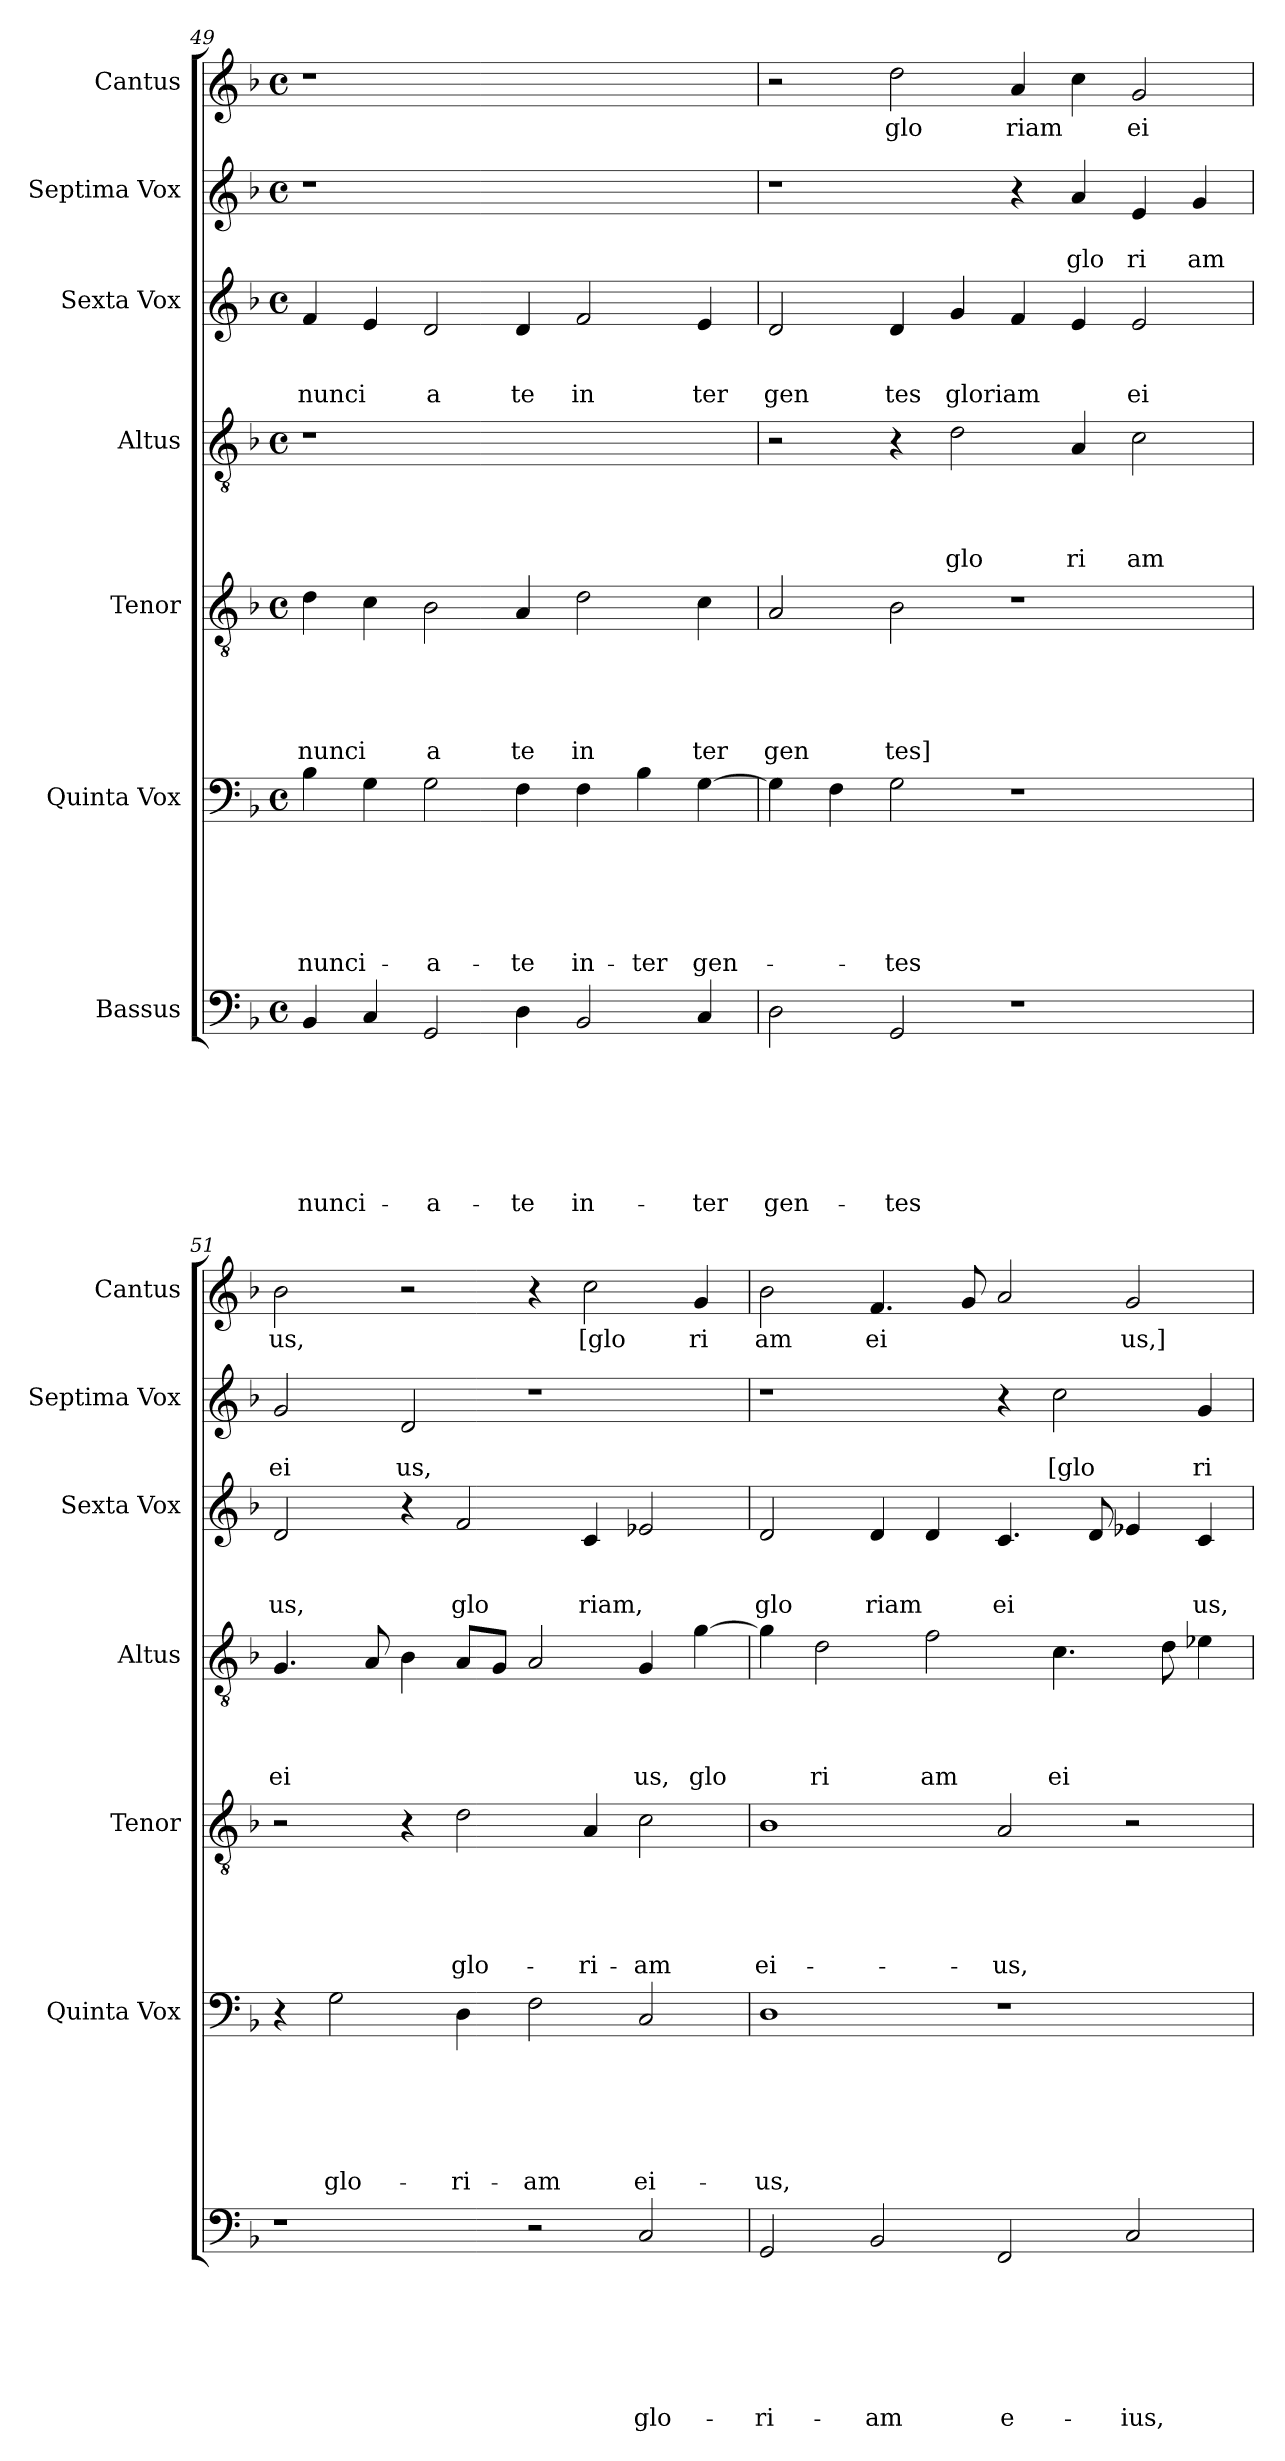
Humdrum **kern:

**kern	**text	**text	**text	**text	**text	**text	**text	**kern	**text	**text	**text	**text	**text	**text	**kern	**text	**text	**text	**text	**text	**kern	**text	**text	**text	**text	**kern	**text	**text	**text	**kern	**text	**text	**kern	**text
*part7	*part7	*part7	*part7	*part7	*part7	*part7	*part7	*part6	*part6	*part6	*part6	*part6	*part6	*part6	*part5	*part5	*part5	*part5	*part5	*part5	*part4	*part4	*part4	*part4	*part4	*part3	*part3	*part3	*part3	*part2	*part2	*part2	*part1	*part1
*staff7	*staff7	*staff7	*staff7	*staff7	*staff7	*staff7	*staff7	*staff6	*staff6	*staff6	*staff6	*staff6	*staff6	*staff6	*staff5	*staff5	*staff5	*staff5	*staff5	*staff5	*staff4	*staff4	*staff4	*staff4	*staff4	*staff3	*staff3	*staff3	*staff3	*staff2	*staff2	*staff2	*staff1	*staff1
*I"Bassus	*	*	*	*	*	*	*	*I"Quinta Vox	*	*	*	*	*	*	*I"Tenor	*	*	*	*	*	*I"Altus	*	*	*	*	*I"Sexta Vox	*	*	*	*I"Septima Vox	*	*	*I"Cantus	*
*	*	*	*	*	*	*	*	*I'Quinta Vox	*	*	*	*	*	*	*I'Tenor	*	*	*	*	*	*I'Altus	*	*	*	*	*I'Sexta Vox	*	*	*	*I'Septima Vox	*	*	*I'Cantus	*
*clefF4	*	*	*	*	*	*	*	*clefF4	*	*	*	*	*	*	*clefGv2	*	*	*	*	*	*clefGv2	*	*	*	*	*clefG2	*	*	*	*clefG2	*	*	*clefG2	*
*k[b-]	*	*	*	*	*	*	*	*k[b-]	*	*	*	*	*	*	*k[b-]	*	*	*	*	*	*k[b-]	*	*	*	*	*k[b-]	*	*	*	*k[b-]	*	*	*k[b-]	*
*F:	*	*	*	*	*	*	*	*F:	*	*	*	*	*	*	*F:	*	*	*	*	*	*F:	*	*	*	*	*F:	*	*	*	*F:	*	*	*F:	*
*M4/4	*	*	*	*	*	*	*	*M4/4	*	*	*	*	*	*	*M4/4	*	*	*	*	*	*M4/4	*	*	*	*	*M4/4	*	*	*	*M4/4	*	*	*M4/4	*
*met(c)	*	*	*	*	*	*	*	*met(c)	*	*	*	*	*	*	*met(c)	*	*	*	*	*	*met(c)	*	*	*	*	*met(c)	*	*	*	*met(c)	*	*	*met(c)	*
=49	=49	=49	=49	=49	=49	=49	=49	=49	=49	=49	=49	=49	=49	=49	=49	=49	=49	=49	=49	=49	=49	=49	=49	=49	=49	=49	=49	=49	=49	=49	=49	=49	=49	=49
!	!	!	!	!	!	!	!LO:LY:b	!	!	!	!	!	!	!LO:LY:b	!	!	!	!	!	!LO:LY:b	!	!	!	!	!	!	!	!	!LO:LY:b	!	!	!	!	!
4BB-/	.	.	.	.	.	.	-nunci-	4B-\	.	.	.	.	.	-nunci-	4d\	.	.	.	.	nunci	1r	.	.	.	.	4f/	.	.	nunci	1r	.	.	1r	.
4C/	.	.	.	.	.	.	.	4G\	.	.	.	.	.	.	4c\	.	.	.	.	.	.	.	.	.	.	4e/	.	.	.	.	.	.	.	.
!	!	!	!	!	!	!	!LO:LY:b	!	!	!	!	!	!	!LO:LY:b	!	!	!	!	!	!LO:LY:b	!	!	!	!	!	!	!	!	!LO:LY:b	!	!	!	!	!
2GG/	.	.	.	.	.	.	-a-	2G\	.	.	.	.	.	-a-	2B-\	.	.	.	.	a	.	.	.	.	.	2d/	.	.	a	.	.	.	.	.
!	!	!	!	!	!	!	!LO:LY:b	!	!	!	!	!	!	!LO:LY:b	!	!	!	!	!	!LO:LY:b	!	!	!	!	!	!	!	!	!LO:LY:b	!	!	!	!	!
4D\	.	.	.	.	.	.	-te	4F\	.	.	.	.	.	-te	4A/	.	.	.	.	te	1ryy	.	.	.	.	4d/	.	.	te	1ryy	.	.	1ryy	.
!	!	!	!	!	!	!	!LO:LY:b	!	!	!	!	!	!	!LO:LY:b	!	!	!	!	!	!LO:LY:b	!	!	!	!	!	!	!	!	!LO:LY:b	!	!	!	!	!
2BB-/	.	.	.	.	.	.	in-	4F\	.	.	.	.	.	in-	2d\	.	.	.	.	in	.	.	.	.	.	2f/	.	.	in	.	.	.	.	.
!	!	!	!	!	!	!	!	!	!	!	!	!	!	!LO:LY:b	!	!	!	!	!	!	!	!	!	!	!	!	!	!	!	!	!	!	!	!
.	.	.	.	.	.	.	.	4B-\	.	.	.	.	.	-ter	.	.	.	.	.	.	.	.	.	.	.	.	.	.	.	.	.	.	.	.
!	!	!	!	!	!	!	!LO:LY:b	!	!	!	!	!	!	!LO:LY:b	!	!	!	!	!	!LO:LY:b	!	!	!	!	!	!	!	!	!LO:LY:b	!	!	!	!	!
4C/	.	.	.	.	.	.	-ter	[>4G\	.	.	.	.	.	gen-	4c\	.	.	.	.	ter	.	.	.	.	.	4e/	.	.	ter	.	.	.	.	.
=50	=50	=50	=50	=50	=50	=50	=50	=50	=50	=50	=50	=50	=50	=50	=50	=50	=50	=50	=50	=50	=50	=50	=50	=50	=50	=50	=50	=50	=50	=50	=50	=50	=50	=50
!	!	!	!	!	!	!	!LO:LY:b	!	!	!	!	!	!	!	!	!	!	!	!	!LO:LY:b	!	!	!	!	!	!	!	!	!LO:LY:b	!	!	!	!	!
2D\	.	.	.	.	.	.	gen-	4G\]	.	.	.	.	.	.	2A/	.	.	.	.	gen	2r	.	.	.	.	2d/	.	.	gen	1r	.	.	2r	.
.	.	.	.	.	.	.	.	4F\	.	.	.	.	.	.	.	.	.	.	.	.	.	.	.	.	.	.	.	.	.	.	.	.	.	.
!	!	!	!	!	!	!	!LO:LY:b	!	!	!	!	!	!	!LO:LY:b	!	!	!	!	!	!LO:LY:b	!	!	!	!	!	!	!	!	!LO:LY:b	!	!	!	!	!LO:LY:b
2GG/	.	.	.	.	.	.	-tes	2G\	.	.	.	.	.	-tes	2B-\	.	.	.	.	tes]	4r	.	.	.	.	4d/	.	.	tes	.	.	.	2dd\	glo
!	!	!	!	!	!	!	!	!	!	!	!	!	!	!	!	!	!	!	!	!	!	!	!	!	!LO:LY:b	!	!	!	!LO:LY:b	!	!	!	!	!
.	.	.	.	.	.	.	.	.	.	.	.	.	.	.	.	.	.	.	.	.	2d\	.	.	.	glo	4g/	.	.	gloriam	.	.	.	.	.
!	!	!	!	!	!	!	!	!	!	!	!	!	!	!	!	!	!	!	!	!	!	!	!	!	!	!	!	!	!	!	!	!	!	!LO:LY:b
1r	.	.	.	.	.	.	.	1r	.	.	.	.	.	.	1r	.	.	.	.	.	.	.	.	.	.	4f/	.	.	.	4r	.	.	4a/	riam
!	!	!	!	!	!	!	!	!	!	!	!	!	!	!	!	!	!	!	!	!	!	!	!	!	!LO:LY:b	!	!	!	!	!	!	!LO:LY:b	!	!
.	.	.	.	.	.	.	.	.	.	.	.	.	.	.	.	.	.	.	.	.	4A/	.	.	.	ri	4e/	.	.	.	4a/	.	glo	4cc\	.
!	!	!	!	!	!	!	!	!	!	!	!	!	!	!	!	!	!	!	!	!	!	!	!	!	!LO:LY:b	!	!	!	!LO:LY:b	!	!	!LO:LY:b	!	!LO:LY:b
.	.	.	.	.	.	.	.	.	.	.	.	.	.	.	.	.	.	.	.	.	2c\	.	.	.	am	2e/	.	.	ei	4e/	.	ri	2g/	ei
!	!	!	!	!	!	!	!	!	!	!	!	!	!	!	!	!	!	!	!	!	!	!	!	!	!	!	!	!	!	!	!	!LO:LY:b	!	!
.	.	.	.	.	.	.	.	.	.	.	.	.	.	.	.	.	.	.	.	.	.	.	.	.	.	.	.	.	.	4g/	.	am	.	.
!!LO:LB:g=z
=51	=51	=51	=51	=51	=51	=51	=51	=51	=51	=51	=51	=51	=51	=51	=51	=51	=51	=51	=51	=51	=51	=51	=51	=51	=51	=51	=51	=51	=51	=51	=51	=51	=51	=51
!	!	!	!	!	!	!	!	!	!	!	!	!	!	!	!	!	!	!	!	!	!	!	!	!	!LO:LY:b	!	!	!	!LO:LY:b	!	!	!LO:LY:b	!	!LO:LY:b
1r	.	.	.	.	.	.	.	4r	.	.	.	.	.	.	2r	.	.	.	.	.	4.G/	.	.	.	ei	2d/	.	.	us,	2g/	.	ei	2b-\	us,
!	!	!	!	!	!	!	!	!	!	!	!	!	!	!LO:LY:b	!	!	!	!	!	!	!	!	!	!	!	!	!	!	!	!	!	!	!	!
.	.	.	.	.	.	.	.	2G\	.	.	.	.	.	glo-	.	.	.	.	.	.	.	.	.	.	.	.	.	.	.	.	.	.	.	.
.	.	.	.	.	.	.	.	.	.	.	.	.	.	.	.	.	.	.	.	.	8A/	.	.	.	.	.	.	.	.	.	.	.	.	.
!	!	!	!	!	!	!	!	!	!	!	!	!	!	!	!	!	!	!	!	!	!	!	!	!	!	!	!	!	!	!	!	!LO:LY:b	!	!
.	.	.	.	.	.	.	.	.	.	.	.	.	.	.	4r	.	.	.	.	.	4B-\	.	.	.	.	4r	.	.	.	2d/	.	us,	2r	.
!	!	!	!	!	!	!	!	!	!	!	!	!	!	!LO:LY:b	!	!	!	!	!	!LO:LY:b	!	!	!	!	!	!	!	!	!LO:LY:b	!	!	!	!	!
.	.	.	.	.	.	.	.	4D\	.	.	.	.	.	-ri-	2d\	.	.	.	.	glo-	8A/L	.	.	.	.	2f/	.	.	glo	.	.	.	.	.
.	.	.	.	.	.	.	.	.	.	.	.	.	.	.	.	.	.	.	.	.	8G/J	.	.	.	.	.	.	.	.	.	.	.	.	.
!	!	!	!	!	!	!	!	!	!	!	!	!	!	!LO:LY:b	!	!	!	!	!	!	!	!	!	!	!	!	!	!	!	!	!	!	!	!
2r	.	.	.	.	.	.	.	2F\	.	.	.	.	.	-am	.	.	.	.	.	.	2A/	.	.	.	.	.	.	.	.	1r	.	.	4r	.
!	!	!	!	!	!	!	!	!	!	!	!	!	!	!	!	!	!	!	!	!LO:LY:b	!	!	!	!	!	!	!	!	!LO:LY:b	!	!	!	!	!LO:LY:b
.	.	.	.	.	.	.	.	.	.	.	.	.	.	.	4A/	.	.	.	.	-ri-	.	.	.	.	.	4c/	.	.	riam,	.	.	.	2cc\	[glo
!	!	!	!	!	!	!	!LO:LY:b	!	!	!	!	!	!	!LO:LY:b	!	!	!	!	!	!LO:LY:b	!	!	!	!	!LO:LY:b	!	!	!	!	!	!	!	!	!
2C/	.	.	.	.	.	.	glo-	2C/	.	.	.	.	.	ei-	2c\	.	.	.	.	-am	4G/	.	.	.	us,	2e-X/	.	.	.	.	.	.	.	.
!	!	!	!	!	!	!	!	!	!	!	!	!	!	!	!	!	!	!	!	!	!	!	!	!	!LO:LY:b	!	!	!	!	!	!	!	!	!LO:LY:b
.	.	.	.	.	.	.	.	.	.	.	.	.	.	.	.	.	.	.	.	.	[>4g\	.	.	.	glo	.	.	.	.	.	.	.	4g/	ri
=52	=52	=52	=52	=52	=52	=52	=52	=52	=52	=52	=52	=52	=52	=52	=52	=52	=52	=52	=52	=52	=52	=52	=52	=52	=52	=52	=52	=52	=52	=52	=52	=52	=52	=52
!	!	!	!	!	!	!	!LO:LY:b	!	!	!	!	!	!	!LO:LY:b	!	!	!	!	!	!LO:LY:b	!	!	!	!	!	!	!	!	!LO:LY:b	!	!	!	!	!LO:LY:b
2GG/	.	.	.	.	.	.	-ri-	1D	.	.	.	.	.	-us,	1B-	.	.	.	.	ei-	4g\]	.	.	.	.	2d/	.	.	glo	1r	.	.	2b-\	am
!	!	!	!	!	!	!	!	!	!	!	!	!	!	!	!	!	!	!	!	!	!	!	!	!	!LO:LY:b	!	!	!	!	!	!	!	!	!
.	.	.	.	.	.	.	.	.	.	.	.	.	.	.	.	.	.	.	.	.	2d\	.	.	.	ri	.	.	.	.	.	.	.	.	.
!	!	!	!	!	!	!	!LO:LY:b	!	!	!	!	!	!	!	!	!	!	!	!	!	!	!	!	!	!	!	!	!	!LO:LY:b	!	!	!	!	!LO:LY:b
2BB-/	.	.	.	.	.	.	-am	.	.	.	.	.	.	.	.	.	.	.	.	.	.	.	.	.	.	4d/	.	.	riam	.	.	.	4.f/	ei
!	!	!	!	!	!	!	!	!	!	!	!	!	!	!	!	!	!	!	!	!	!	!	!	!	!LO:LY:b	!	!	!	!	!	!	!	!	!
.	.	.	.	.	.	.	.	.	.	.	.	.	.	.	.	.	.	.	.	.	2f\	.	.	.	am	4d/	.	.	.	.	.	.	.	.
.	.	.	.	.	.	.	.	.	.	.	.	.	.	.	.	.	.	.	.	.	.	.	.	.	.	.	.	.	.	.	.	.	8g/	.
!	!	!	!	!	!	!	!LO:LY:b	!	!	!	!	!	!	!	!	!	!	!	!	!LO:LY:b	!	!	!	!	!	!	!	!	!LO:LY:b	!	!	!	!	!
2FF/	.	.	.	.	.	.	e-	1r	.	.	.	.	.	.	2A/	.	.	.	.	-us,	.	.	.	.	.	4.c/	.	.	ei	4r	.	.	2a/	.
!	!	!	!	!	!	!	!	!	!	!	!	!	!	!	!	!	!	!	!	!	!	!	!	!	!LO:LY:b	!	!	!	!	!	!	!LO:LY:b	!	!
.	.	.	.	.	.	.	.	.	.	.	.	.	.	.	.	.	.	.	.	.	4.c\	.	.	.	ei	.	.	.	.	2cc\	.	[glo	.	.
.	.	.	.	.	.	.	.	.	.	.	.	.	.	.	.	.	.	.	.	.	.	.	.	.	.	8d/	.	.	.	.	.	.	.	.
!	!	!	!	!	!	!	!LO:LY:b	!	!	!	!	!	!	!	!	!	!	!	!	!	!	!	!	!	!	!	!	!	!	!	!	!	!	!LO:LY:b
2C/	.	.	.	.	.	.	-ius,	.	.	.	.	.	.	.	2r	.	.	.	.	.	.	.	.	.	.	4e-X/	.	.	.	.	.	.	2g/	us,]
.	.	.	.	.	.	.	.	.	.	.	.	.	.	.	.	.	.	.	.	.	8d\	.	.	.	.	.	.	.	.	.	.	.	.	.
!	!	!	!	!	!	!	!	!	!	!	!	!	!	!	!	!	!	!	!	!	!	!	!	!	!	!	!	!	!LO:LY:b	!	!	!LO:LY:b	!	!
.	.	.	.	.	.	.	.	.	.	.	.	.	.	.	.	.	.	.	.	.	4e-X\	.	.	.	.	4c/	.	.	us,	4g/	.	ri	.	.
=	=	=	=	=	=	=	=	=	=	=	=	=	=	=	=	=	=	=	=	=	=	=	=	=	=	=	=	=	=	=	=	=	=	=
*-	*-	*-	*-	*-	*-	*-	*-	*-	*-	*-	*-	*-	*-	*-	*-	*-	*-	*-	*-	*-	*-	*-	*-	*-	*-	*-	*-	*-	*-	*-	*-	*-	*-	*-
